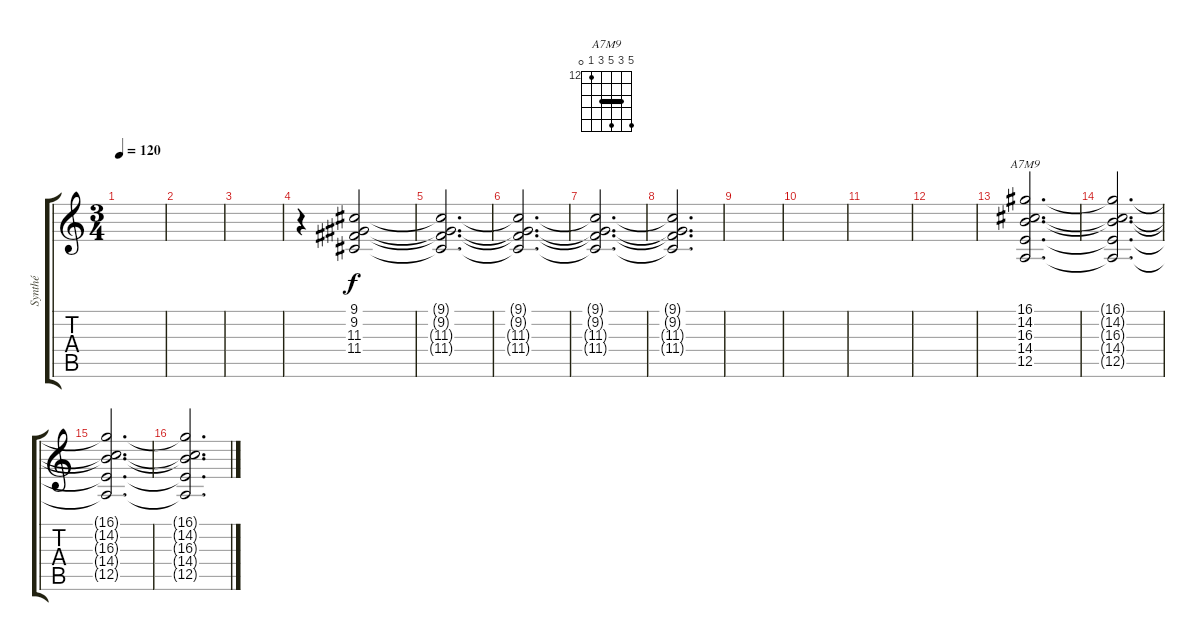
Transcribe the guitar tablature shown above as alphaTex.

\track ("Synthé" "Synthé") {instrument rockorgan}
\staff {score tabs}
\tuning (E4 B3 G3 D3 A2 E2) {hide}
\chord ("A7M9" 16 14 16 14 12 0) {firstfret 12 barre 14}
\ts (3 4)
\tempo 120
\clef g2
\ks c
|
|
|
r.4 (9.1 9.2 11.3 11.4).2{volume 10} |
(9.1{t} 9.2{t} 11.3{t} 11.4{t}).2{d} |
(9.1{t} 9.2{t} 11.3{t} 11.4{t}).2{d} |
(9.1{t} 9.2{t} 11.3{t} 11.4{t}).2{d} |
(9.1{t} 9.2{t} 11.3{t} 11.4{t}).2{d} |
|
|
|
|
(16.1 14.2 16.3 14.4 12.5).2{d ch "A7M9" volume 10} |
(16.1{t} 14.2{t} 16.3{t} 14.4{t} 12.5{t}).2{d} |
(16.1{t} 14.2{t} 16.3{t} 14.4{t} 12.5{t}).2{d} |
(16.1{t} 14.2{t} 16.3{t} 14.4{t} 12.5{t}).2{d}
